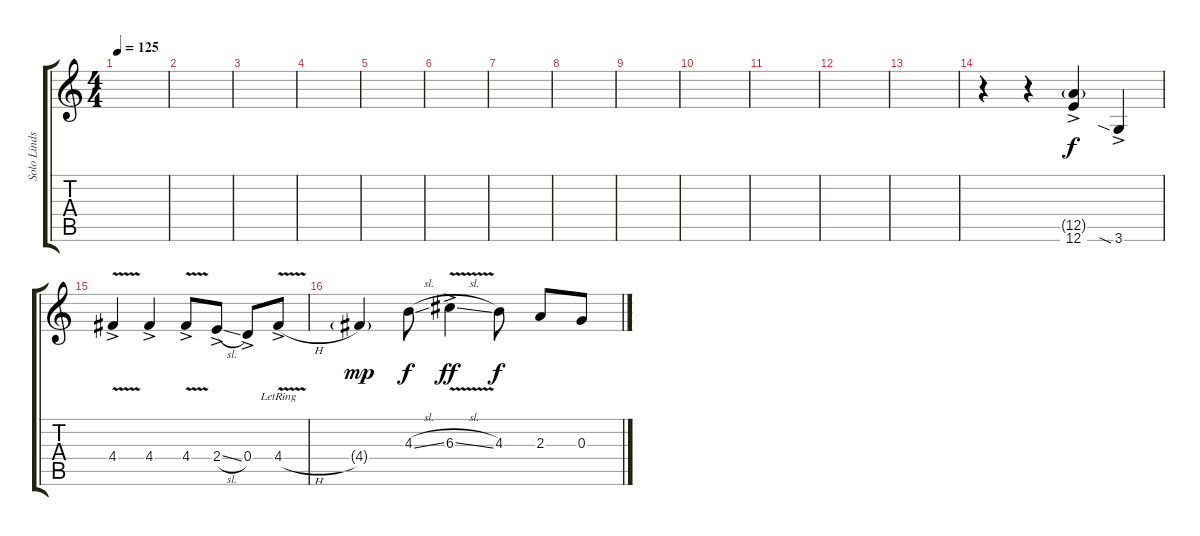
\track ("Solo Lindsay" "Solo Linds") {instrument distortionguitar}
\staff {score tabs}
\tuning (E4 B3 G3 D3 A2 E2) {hide}
\ts (4 4)
\tempo 125
\clef g2
\ks c
|
|
|
|
|
|
|
|
|
|
|
|
|
r.4 r.4 (12.5{g} 12.6{ac}).4 3.6{sia ac}.4 |
4.4{v ac}.4 4.4{ac}.4 4.4{v ac}.8 2.4{sl ac}.8 0.4{ac}.8 4.4{v h ac lr}.8 |
4.4{g}.4{dy mp} 4.3{sl}.8{dy f} 6.3{v sl ac}.4{dy ff} 4.3.8{dy f} 2.3.8 0.3.8
